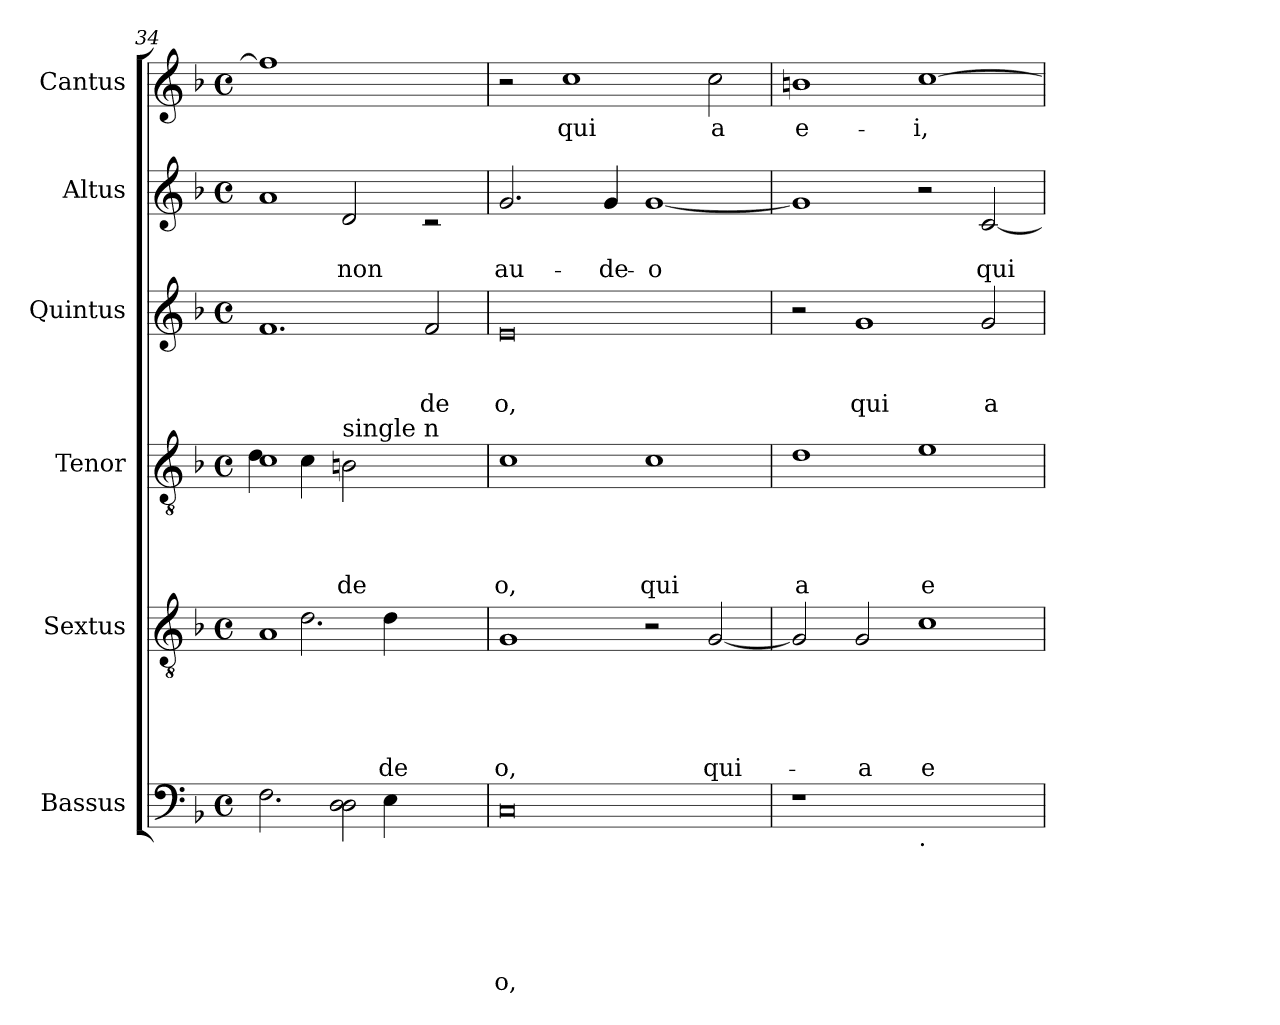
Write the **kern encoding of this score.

**kern	**text	**text	**text	**text	**text	**text	**kern	**text	**text	**text	**text	**text	**kern	**text	**text	**text	**text	**kern	**text	**text	**text	**kern	**text	**text	**kern	**text
*part6	*part6	*part6	*part6	*part6	*part6	*part6	*part5	*part5	*part5	*part5	*part5	*part5	*part4	*part4	*part4	*part4	*part4	*part3	*part3	*part3	*part3	*part2	*part2	*part2	*part1	*part1
*staff6	*staff6	*staff6	*staff6	*staff6	*staff6	*staff6	*staff5	*staff5	*staff5	*staff5	*staff5	*staff5	*staff4	*staff4	*staff4	*staff4	*staff4	*staff3	*staff3	*staff3	*staff3	*staff2	*staff2	*staff2	*staff1	*staff1
*I"Bassus	*	*	*	*	*	*	*I"Sextus	*	*	*	*	*	*I"Tenor	*	*	*	*	*I"Quintus	*	*	*	*I"Altus	*	*	*I"Cantus	*
*I'Bassus	*	*	*	*	*	*	*I'Sextus	*	*	*	*	*	*I'Tenor	*	*	*	*	*I'Quintus	*	*	*	*I'Altus	*	*	*I'Cantus	*
*clefF4	*	*	*	*	*	*	*clefGv2	*	*	*	*	*	*clefGv2	*	*	*	*	*clefG2	*	*	*	*clefG2	*	*	*clefG2	*
*k[b-]	*	*	*	*	*	*	*k[b-]	*	*	*	*	*	*k[b-]	*	*	*	*	*k[b-]	*	*	*	*k[b-]	*	*	*k[b-]	*
*F:	*	*	*	*	*	*	*F:	*	*	*	*	*	*F:	*	*	*	*	*F:	*	*	*	*F:	*	*	*F:	*
*M4/4	*	*	*	*	*	*	*M4/4	*	*	*	*	*	*M4/4	*	*	*	*	*M4/4	*	*	*	*M4/4	*	*	*M4/4	*
*met(c)	*	*	*	*	*	*	*met(c)	*	*	*	*	*	*met(c)	*	*	*	*	*met(c)	*	*	*	*met(c)	*	*	*met(c)	*
=34	=34	=34	=34	=34	=34	=34	=34	=34	=34	=34	=34	=34	=34	=34	=34	=34	=34	=34	=34	=34	=34	=34	=34	=34	=34	=34
*^	*	*	*	*	*	*	*^	*	*	*	*	*	*^	*	*	*	*	*^	*	*	*	*^	*	*	*	*
*	*	*	*	*	*	*	*	*	*^	*	*	*	*	*	*	*	*	*	*	*	*	*	*	*	*	*	*	*	*	*	*
2.F\	2ryy	.	.	.	.	.	.	1A	4ryy	2.ryy	.	.	.	.	.	1c	4d\	.	.	.	.	1.f	1ryy	.	.	.	1a	2ryy	.	.	1ff]	.
.	.	.	.	.	.	.	.	.	2.d\	.	.	.	.	.	.	.	4c\	.	.	.	.	.	.	.	.	.	.	.	.	.	.	.
!	!	!	!	!	!	!	!	!	!	!	!	!	!	!	!	!	!LO:TX:a:t=single n	!	!	!	!	!	!	!	!	!	!	!	!	!	!	!
!	!	!	!	!	!	!	!	!	!	!	!	!	!	!	!	!	!	!	!	!	!LO:LY:b	!	!	!	!	!	!	!	!	!LO:LY:b	!	!
.	2D\ 2D\	.	.	.	.	.	.	.	.	.	.	.	.	.	.	.	2B\	.	.	.	de	.	.	.	.	.	.	2d/	.	-non	.	.
!	!	!	!	!	!	!	!	!	!	!	!	!	!	!	!LO:LY:b	!	!	!	!	!	!	!	!	!	!	!	!	!	!	!	!	!
4E\	.	.	.	.	.	.	.	.	.	4d\	.	.	.	.	de-	.	.	.	.	.	.	.	.	.	.	.	.	.	.	.	.	.
!	!	!	!	!	!	!	!	!	!	!	!	!	!	!	!	!	!	!	!	!	!	!	!	!	!	!LO:LY:b	!	!	!	!	!	!
2ryy	2ryy	.	.	.	.	.	.	2ryy	2ryy	2ryy	.	.	.	.	.	2ryy	2ryy	.	.	.	.	.	2f/	.	.	de	2ryy	2rc	.	.	2ryy	.
=35!	=35!	=35!	=35!	=35!	=35!	=35!	=35!	=35!	=35!	=35!	=35!	=35!	=35!	=35!	=35!	=35!	=35!	=35!	=35!	=35!	=35!	=35!	=35!	=35!	=35!	=35!	=35!	=35!	=35!	=35!	=35!	=35!
!	!	!	!	!	!	!	!LO:LY:b	!	!	!	!	!	!	!	!LO:LY:b	!	!	!	!	!	!LO:LY:b	!	!	!	!	!LO:LY:b	!	!	!	!LO:LY:b	!	!
*v	*v	*	*	*	*	*	*	*	*	*	*	*	*	*	*	*v	*v	*	*	*	*	*v	*v	*	*	*	*v	*v	*	*	*	*
*	*	*	*	*	*	*	*v	*v	*v	*	*	*	*	*	*	*	*	*	*	*	*	*	*	*	*	*	*	*
0C	.	.	.	.	.	o,	1G	.	.	.	.	-o,	1c	.	.	.	o,	0e	.	.	o,	2.g/	.	au-	2r	.
!	!	!	!	!	!	!	!	!	!	!	!	!	!	!	!	!	!	!	!	!	!	!	!	!	!	!LO:LY:b
.	.	.	.	.	.	.	.	.	.	.	.	.	.	.	.	.	.	.	.	.	.	.	.	.	1cc	qui
!	!	!	!	!	!	!	!	!	!	!	!	!	!	!	!	!	!	!	!	!	!	!	!	!LO:LY:b	!	!
.	.	.	.	.	.	.	.	.	.	.	.	.	.	.	.	.	.	.	.	.	.	4g/	.	-de-	.	.
!	!	!	!	!	!	!	!	!	!	!	!	!	!	!	!	!	!LO:LY:b	!	!	!	!	!	!	!LO:LY:b	!	!
.	.	.	.	.	.	.	2r	.	.	.	.	.	1c	.	.	.	qui	.	.	.	.	[<1g	.	-o	.	.
!	!	!	!	!	!	!	!	!	!	!	!	!LO:LY:b	!	!	!	!	!	!	!	!	!	!	!	!	!	!LO:LY:b
.	.	.	.	.	.	.	[<2G/	.	.	.	.	qui-	.	.	.	.	.	.	.	.	.	.	.	.	2cc\	a
!!LO:LB:g=z
=36!	=36!	=36!	=36!	=36!	=36!	=36!	=36!	=36!	=36!	=36!	=36!	=36!	=36!	=36!	=36!	=36!	=36!	=36!	=36!	=36!	=36!	=36!	=36!	=36!	=36!	=36!
!	!	!	!	!	!	!	!	!	!	!	!	!	!	!	!	!	!LO:LY:b	!	!	!	!	!	!	!	!	!LO:LY:b
1r	.	.	.	.	.	.	2G/]	.	.	.	.	.	1d	.	.	.	a	2r	.	.	.	1g]	.	.	1bn	e-
!	!	!	!	!	!	!	!	!	!	!	!	!LO:LY:b	!	!	!	!	!	!	!	!	!LO:LY:b	!	!	!	!	!
.	.	.	.	.	.	.	2G/	.	.	.	.	-a	.	.	.	.	.	1g	.	.	qui	.	.	.	.	.
!LO:TX:b:t=.	!	!	!	!	!	!	!	!	!	!	!	!	!	!	!	!	!	!	!	!	!	!	!	!	!	!
!	!	!	!	!	!	!	!	!	!	!	!	!LO:LY:b	!	!	!	!	!LO:LY:b	!	!	!	!	!	!	!	!	!LO:LY:b
1ryy	.	.	.	.	.	.	1c	.	.	.	.	e	1e	.	.	.	e-	.	.	.	.	2r	.	.	[>1cc	-i,
!	!	!	!	!	!	!	!	!	!	!	!	!	!	!	!	!	!	!	!	!	!LO:LY:b	!	!	!LO:LY:b	!	!
.	.	.	.	.	.	.	.	.	.	.	.	.	.	.	.	.	.	2g/	.	.	a	[<2c/	.	qui	.	.
=!	=!	=!	=!	=!	=!	=!	=!	=!	=!	=!	=!	=!	=!	=!	=!	=!	=!	=!	=!	=!	=!	=!	=!	=!	=!	=!
*-	*-	*-	*-	*-	*-	*-	*-	*-	*-	*-	*-	*-	*-	*-	*-	*-	*-	*-	*-	*-	*-	*-	*-	*-	*-	*-
